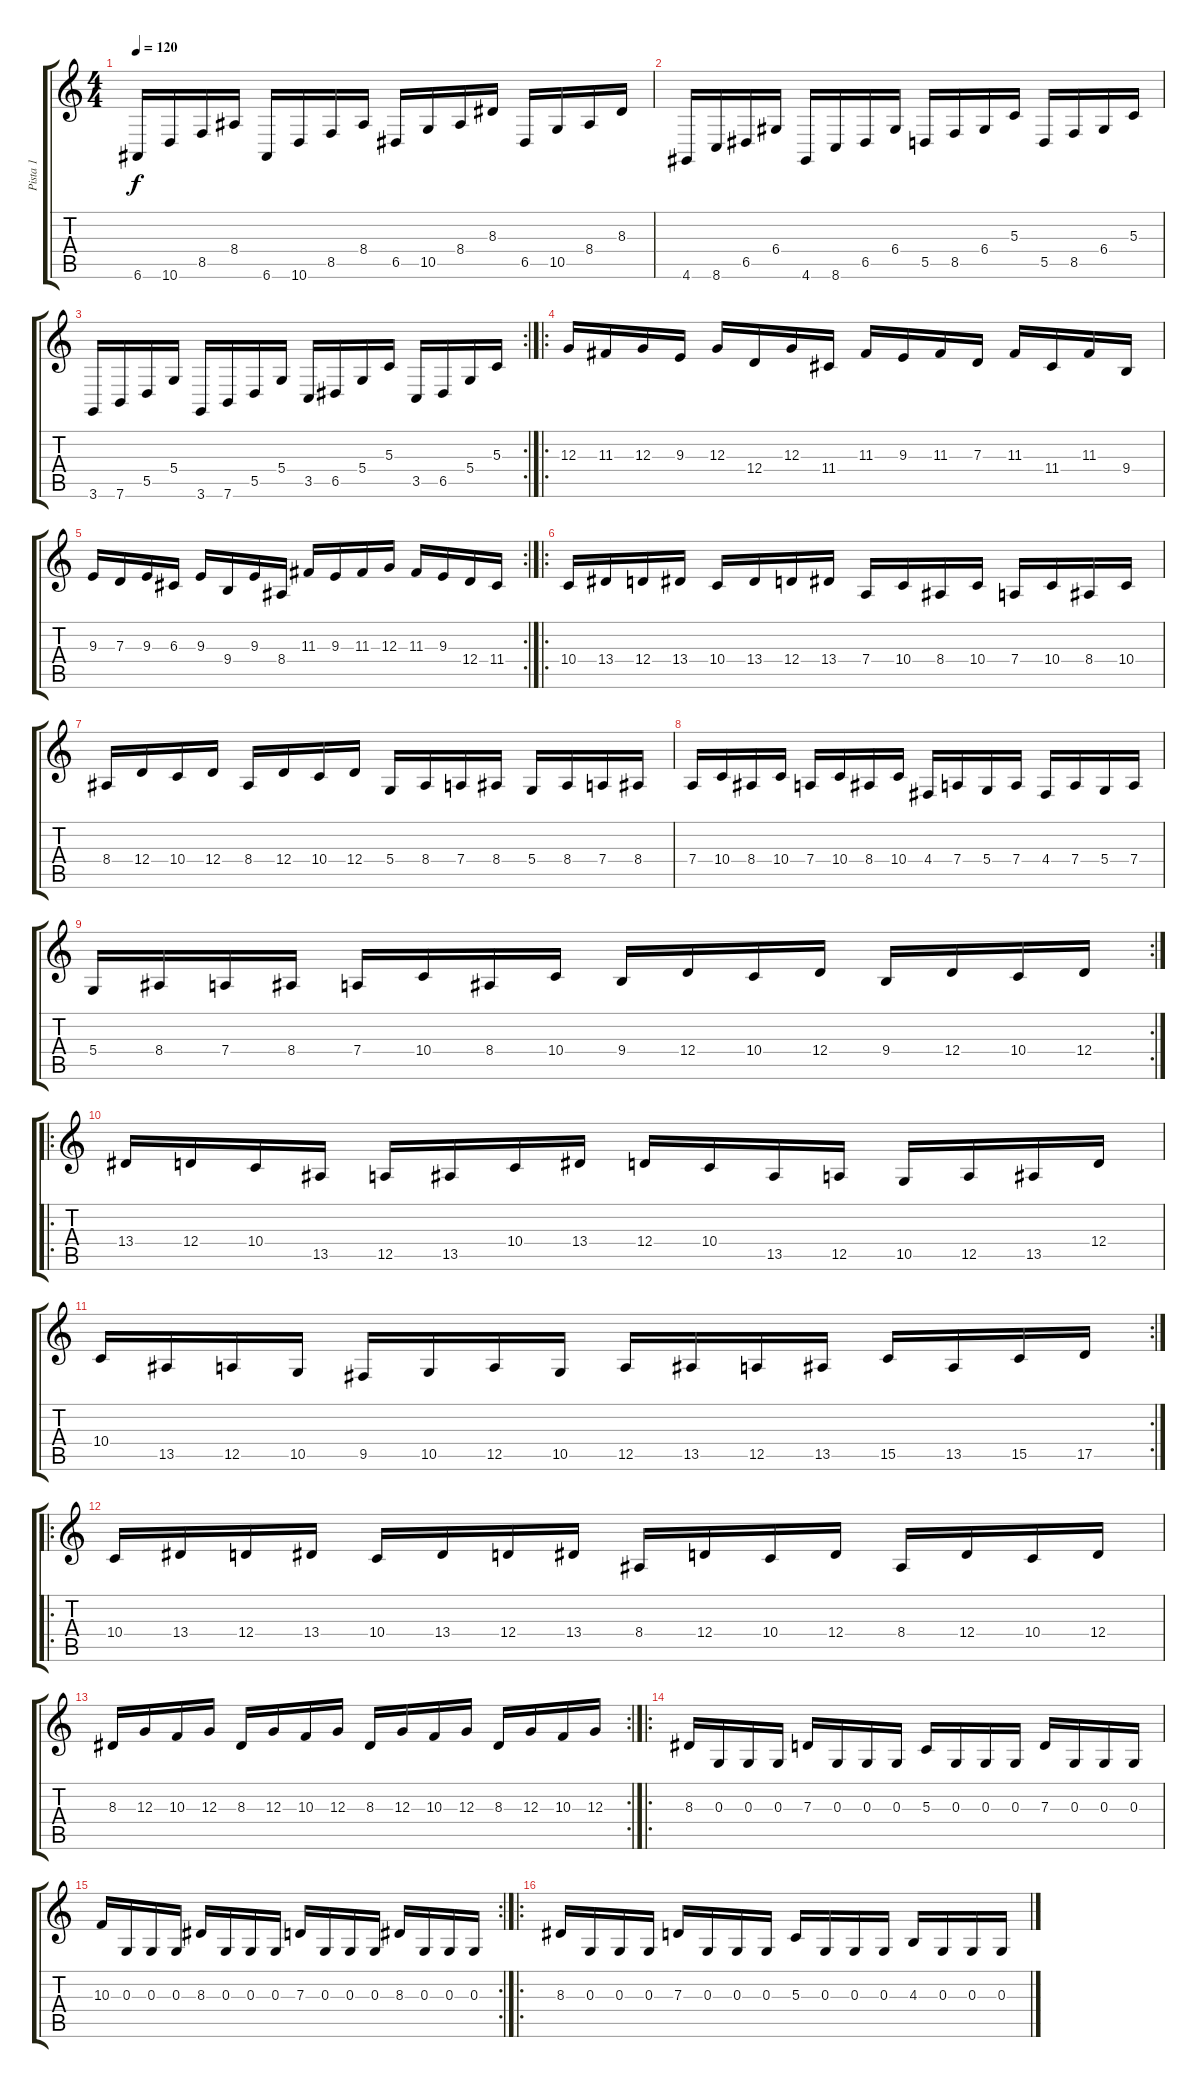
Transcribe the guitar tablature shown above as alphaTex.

\track ("Pista 1" "Pista 1") {instrument fx5brightness}
\staff {score tabs}
\tuning (E4 B3 G3 D3 A2 E2) {hide}
\ts (4 4)
\tempo 120
\clef g2
\ks c
6.6.16{dy f} 10.6.16 8.5.16 8.4.16 6.6.16 10.6.16 8.5.16 8.4.16 6.5.16 10.5.16 8.4.16 8.3.16 6.5.16 10.5.16 8.4.16 8.3.16 |
4.6.16 8.6.16 6.5.16 6.4.16 4.6.16 8.6.16 6.5.16 6.4.16 5.5.16 8.5.16 6.4.16 5.3.16 5.5.16 8.5.16 6.4.16 5.3.16 |
\rc 2
3.6.16 7.6.16 5.5.16 5.4.16 3.6.16 7.6.16 5.5.16 5.4.16 3.5.16 6.5.16 5.4.16 5.3.16 3.5.16 6.5.16 5.4.16 5.3.16 |
\ro
12.3.16 11.3.16 12.3.16 9.3.16 12.3.16 12.4.16 12.3.16 11.4.16 11.3.16 9.3.16 11.3.16 7.3.16 11.3.16 11.4.16 11.3.16 9.4.16 |
\rc 2
9.3.16 7.3.16 9.3.16 6.3.16 9.3.16 9.4.16 9.3.16 8.4.16 11.3.16 9.3.16 11.3.16 12.3.16 11.3.16 9.3.16 12.4.16 11.4.16 |
\ro
10.4.16 13.4.16 12.4.16 13.4.16 10.4.16 13.4.16 12.4.16 13.4.16 7.4.16 10.4.16 8.4.16 10.4.16 7.4.16 10.4.16 8.4.16 10.4.16 |
8.4.16 12.4.16 10.4.16 12.4.16 8.4.16 12.4.16 10.4.16 12.4.16 5.4.16 8.4.16 7.4.16 8.4.16 5.4.16 8.4.16 7.4.16 8.4.16 |
7.4.16 10.4.16 8.4.16 10.4.16 7.4.16 10.4.16 8.4.16 10.4.16 4.4.16 7.4.16 5.4.16 7.4.16 4.4.16 7.4.16 5.4.16 7.4.16 |
\rc 2
5.4.16 8.4.16 7.4.16 8.4.16 7.4.16 10.4.16 8.4.16 10.4.16 9.4.16 12.4.16 10.4.16 12.4.16 9.4.16 12.4.16 10.4.16 12.4.16 |
\ro
13.4.16 12.4.16 10.4.16 13.5.16 12.5.16 13.5.16 10.4.16 13.4.16 12.4.16 10.4.16 13.5.16 12.5.16 10.5.16 12.5.16 13.5.16 12.4.16 |
\rc 2
10.4.16 13.5.16 12.5.16 10.5.16 9.5.16 10.5.16 12.5.16 10.5.16 12.5.16 13.5.16 12.5.16 13.5.16 15.5.16 13.5.16 15.5.16 17.5.16 |
\ro
10.4.16 13.4.16 12.4.16 13.4.16 10.4.16 13.4.16 12.4.16 13.4.16 8.4.16 12.4.16 10.4.16 12.4.16 8.4.16 12.4.16 10.4.16 12.4.16 |
\rc 2
8.3.16 12.3.16 10.3.16 12.3.16 8.3.16 12.3.16 10.3.16 12.3.16 8.3.16 12.3.16 10.3.16 12.3.16 8.3.16 12.3.16 10.3.16 12.3.16 |
\ro
8.3.16 0.3.16 0.3.16 0.3.16 7.3.16 0.3.16 0.3.16 0.3.16 5.3.16 0.3.16 0.3.16 0.3.16 7.3.16 0.3.16 0.3.16 0.3.16 |
\rc 2
10.3.16 0.3.16 0.3.16 0.3.16 8.3.16 0.3.16 0.3.16 0.3.16 7.3.16 0.3.16 0.3.16 0.3.16 8.3.16 0.3.16 0.3.16 0.3.16 |
\ro
8.3.16 0.3.16 0.3.16 0.3.16 7.3.16 0.3.16 0.3.16 0.3.16 5.3.16 0.3.16 0.3.16 0.3.16 4.3.16 0.3.16 0.3.16 0.3.16
